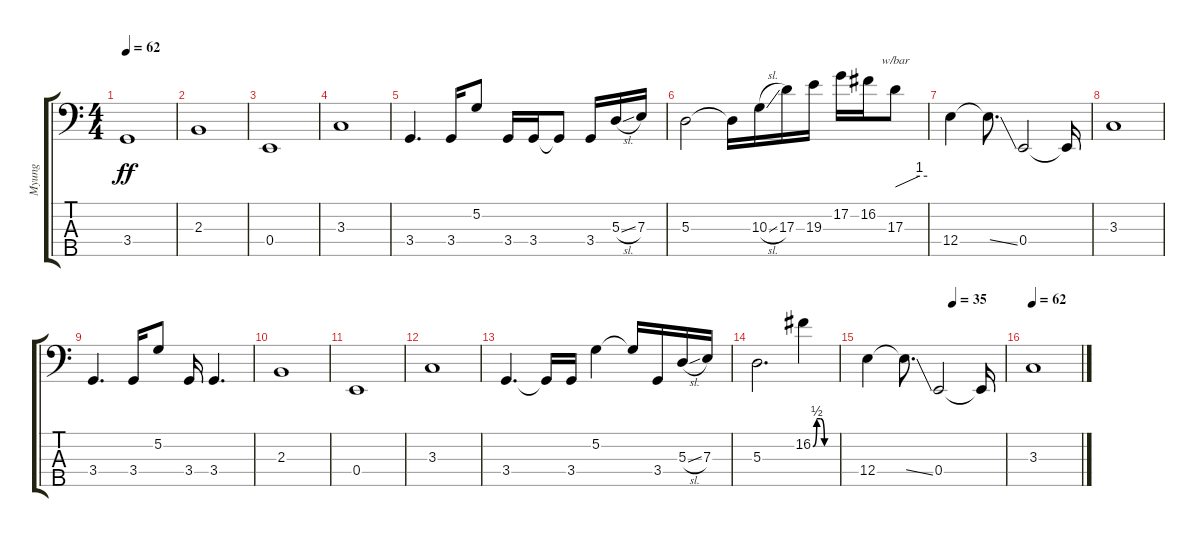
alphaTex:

\track ("Myung" "Myung") {instrument electricbassfinger}
\staff {score tabs}
\tuning (G2 D2 A1 E1 B0) {hide}
\ts (4 4)
\tempo 62
\clef f4
\ks c
3.4.1{dy ff} |
2.3.1 |
0.4.1 |
3.3.1 |
3.4.4{d} 3.4.16 5.2.8 3.4.16 3.4.16 3.4{t}.8 3.4.16 5.3{sl}.16 7.3.16 |
5.3.2 5.3{t}.16 10.3{sl}.16 17.3.16 19.3.16 17.2.16 16.2.16 17.3.8{tbe (custom default 0 0 45 4 60 4)} |
12.4.4 12.4{ss t}.8{d} 0.4.2 0.4{t}.16 |
3.3.1 |
3.4.4{d} 3.4.16 5.2.8 3.4.16 3.4.4{d} |
2.3.1 |
0.4.1 |
3.3.1 |
3.4.4{d} 3.4{t}.16 3.4.16 5.2.4 5.2{t}.16 3.4.16 5.3{sl}.16 7.3.16 |
5.3.2{d} 16.2{be (custom 0 0 10 2 20 2 30 0 60 0)}.4 |
\tempo (35 0.625)
12.4.4 12.4{ss t}.8{d} 0.4.2 0.4{t}.16 |
\tempo 62
3.3.1
